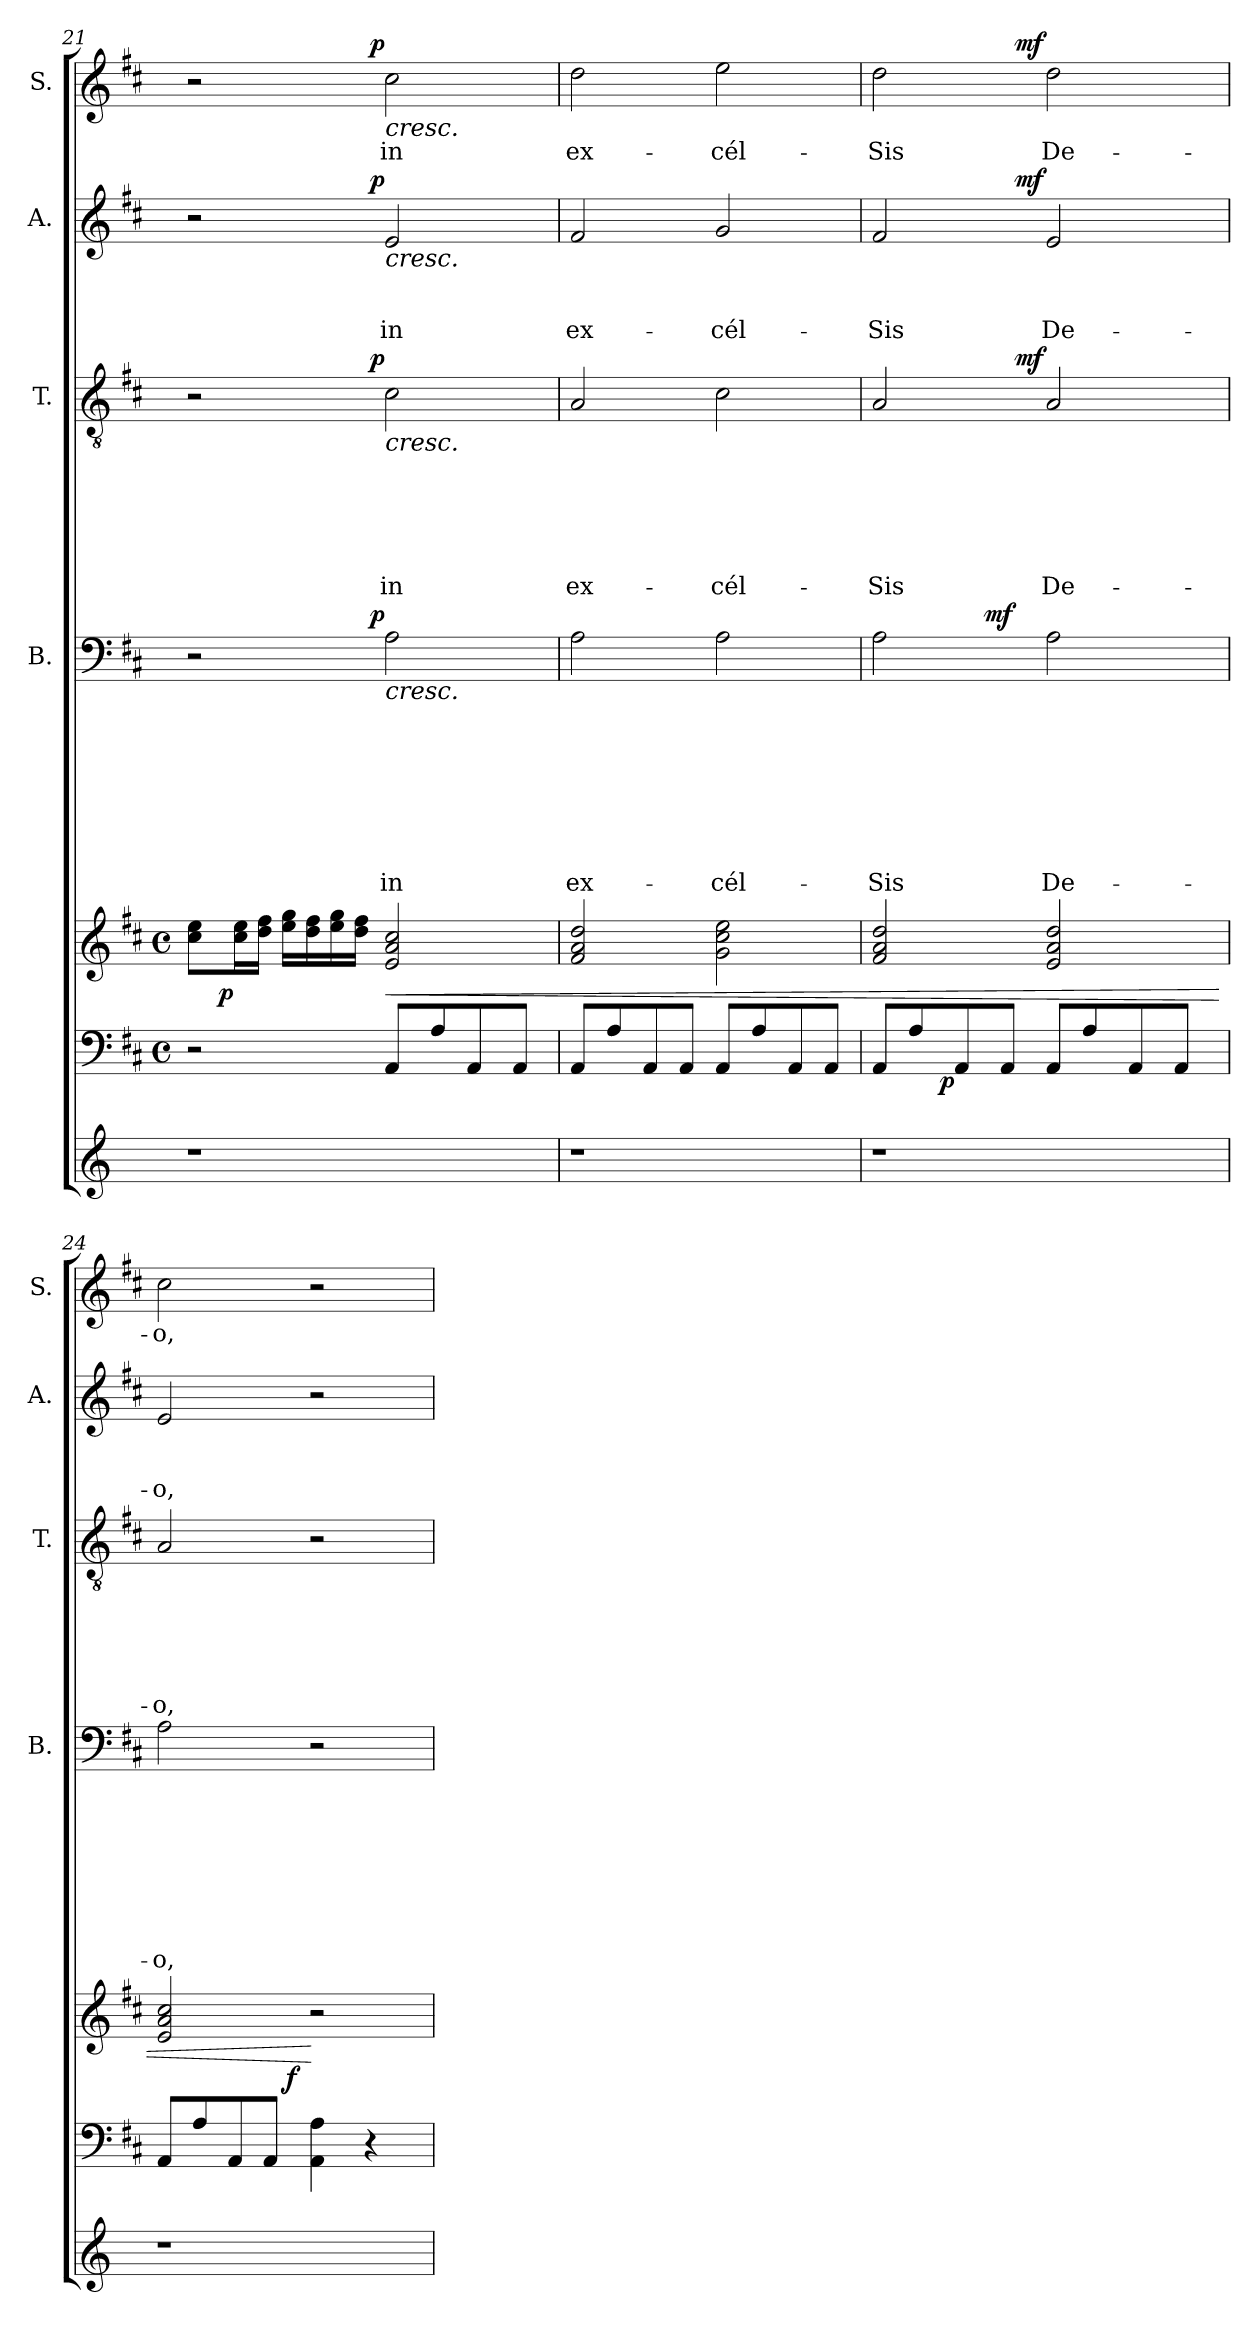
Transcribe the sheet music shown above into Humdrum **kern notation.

**kern	**kern	**dynam	**kern	**dynam	**kern	**text	**text	**text	**text	**text	**text	**text	**text	**dynam	**kern	**text	**text	**text	**text	**text	**text	**dynam	**kern	**text	**text	**text	**dynam	**kern	**text	**dynam
*part7	*part6	*part6	*part5	*part5	*part4	*part4	*part4	*part4	*part4	*part4	*part4	*part4	*part4	*part4	*part3	*part3	*part3	*part3	*part3	*part3	*part3	*part3	*part2	*part2	*part2	*part2	*part2	*part1	*part1	*part1
*staff7	*staff6	*staff6	*staff5	*staff5	*staff4	*staff4	*staff4	*staff4	*staff4	*staff4	*staff4	*staff4	*staff4	*staff4	*staff3	*staff3	*staff3	*staff3	*staff3	*staff3	*staff3	*staff3	*staff2	*staff2	*staff2	*staff2	*staff2	*staff1	*staff1	*staff1
*	*	*	*	*	*I"B.	*	*	*	*	*	*	*	*	*	*I"T.	*	*	*	*	*	*	*	*I"A.	*	*	*	*	*I"S.	*	*
*	*	*	*	*	*I'B.	*	*	*	*	*	*	*	*	*	*I'T.	*	*	*	*	*	*	*	*I'A.	*	*	*	*	*I'S.	*	*
!!LO:PB:g=z
*clefG2	*clefF4	*	*clefG2	*	*clefF4	*	*	*	*	*	*	*	*	*	*clefGv2	*	*	*	*	*	*	*	*clefG2	*	*	*	*	*clefG2	*	*
*	*ITrd1c2	*	*ITrd1c2	*	*ITrd1c2	*	*	*	*	*	*	*	*	*	*ITrd1c2	*	*	*	*	*	*	*	*ITrd1c2	*	*	*	*	*ITrd1c2	*	*
*k[]	*k[]	*	*k[]	*	*k[]	*	*	*	*	*	*	*	*	*	*k[]	*	*	*	*	*	*	*	*k[]	*	*	*	*	*k[]	*	*
*C:	*C:	*	*C:	*	*C:	*	*	*	*	*	*	*	*	*	*C:	*	*	*	*	*	*	*	*C:	*	*	*	*	*C:	*	*
*	*M4/4	*	*M4/4	*	*	*	*	*	*	*	*	*	*	*	*	*	*	*	*	*	*	*	*	*	*	*	*	*	*	*
*	*met(c)	*	*met(c)	*	*	*	*	*	*	*	*	*	*	*	*	*	*	*	*	*	*	*	*	*	*	*	*	*	*	*
=21	=21	=21	=21	=21	=21	=21	=21	=21	=21	=21	=21	=21	=21	=21	=21	=21	=21	=21	=21	=21	=21	=21	=21	=21	=21	=21	=21	=21	=21	=21
*	*	*	*^	*	*^	*	*	*	*	*	*	*	*	*	*^	*	*	*	*	*	*	*	*^	*	*	*	*	*^	*	*
1r	2r	.	8b\ 8dd\L	16.ryy	.	2r	4...ryy	.	.	.	.	.	.	.	.	.	2r	4...ryy	.	.	.	.	.	.	.	2r	4...ryy	.	.	.	.	2r	4...ryy	.	.
!	!	!	!	!	!LO:DY:b	!	!	!	!	!	!	!	!	!	!	!	!	!	!	!	!	!	!	!	!	!	!	!	!	!	!	!	!	!	!
.	.	.	.	2ryy	p	.	.	.	.	.	.	.	.	.	.	.	.	.	.	.	.	.	.	.	.	.	.	.	.	.	.	.	.	.	.
.	.	.	16b\ 16dd\L	.	.	.	.	.	.	.	.	.	.	.	.	.	.	.	.	.	.	.	.	.	.	.	.	.	.	.	.	.	.	.	.
.	.	.	16cc\ 16ee\JJ	.	.	.	.	.	.	.	.	.	.	.	.	.	.	.	.	.	.	.	.	.	.	.	.	.	.	.	.	.	.	.	.
.	.	.	16dd\ 16ff\LL	.	.	.	.	.	.	.	.	.	.	.	.	.	.	.	.	.	.	.	.	.	.	.	.	.	.	.	.	.	.	.	.
.	.	.	16cc\ 16ee\	.	.	.	.	.	.	.	.	.	.	.	.	.	.	.	.	.	.	.	.	.	.	.	.	.	.	.	.	.	.	.	.
.	.	.	16dd\ 16ff\	.	.	.	.	.	.	.	.	.	.	.	.	.	.	.	.	.	.	.	.	.	.	.	.	.	.	.	.	.	.	.	.
.	.	.	16cc\ 16ee\JJ	.	.	.	.	.	.	.	.	.	.	.	.	.	.	.	.	.	.	.	.	.	.	.	.	.	.	.	.	.	.	.	.
!	!	!	!	!	!	!	!	!	!	!	!	!	!	!	!	!LO:DY:a	!	!	!	!	!	!	!	!	!LO:DY:a	!	!	!	!	!	!LO:DY:a	!	!	!	!LO:DY:a
.	.	.	.	.	.	.	2ryy	.	.	.	.	.	.	.	.	p	.	2ryy	.	.	.	.	.	.	p	.	2ryy	.	.	.	p	.	2ryy	.	p
!	!	!	!	!	!LO:HP:b	!	!	!	!	!	!	!	!	!	!LO:LY:b	!LO:HP:b	!	!	!	!	!	!	!	!LO:LY:b	!LO:HP:b	!	!	!	!	!LO:LY:b	!LO:HP:b	!	!	!LO:LY:b	!LO:HP:b
.	8GG/L	.	2d/ 2g/ 2b/	.	<	2G\	.	.	.	.	.	.	.	.	in	<	2B\	.	.	.	.	.	.	in	<	2d/	.	.	.	in	<	2b\	.	in	<
.	.	.	.	4ryy	.	.	.	.	.	.	.	.	.	.	.	.	.	.	.	.	.	.	.	.	.	.	.	.	.	.	.	.	.	.	.
.	8G/	.	.	.	.	.	.	.	.	.	.	.	.	.	.	.	.	.	.	.	.	.	.	.	.	.	.	.	.	.	.	.	.	.	.
.	8GG/	.	.	.	.	.	.	.	.	.	.	.	.	.	.	.	.	.	.	.	.	.	.	.	.	.	.	.	.	.	.	.	.	.	.
.	.	.	.	8ryy	.	.	.	.	.	.	.	.	.	.	.	.	.	.	.	.	.	.	.	.	.	.	.	.	.	.	.	.	.	.	.
.	8GG/J	.	.	.	.	.	.	.	.	.	.	.	.	.	.	.	.	.	.	.	.	.	.	.	.	.	.	.	.	.	.	.	.	.	.
.	.	.	.	32ryy	.	.	32ryy	.	.	.	.	.	.	.	.	.	.	32ryy	.	.	.	.	.	.	.	.	32ryy	.	.	.	.	.	32ryy	.	.
=22	=22	=22	=22	=22	=22	=22	=22	=22	=22	=22	=22	=22	=22	=22	=22	=22	=22	=22	=22	=22	=22	=22	=22	=22	=22	=22	=22	=22	=22	=22	=22	=22	=22	=22	=22
!	!	!	!	!	!	!	!	!	!	!	!	!	!	!	!LO:LY:b	!	!	!	!	!	!	!	!	!LO:LY:b	!	!	!	!	!	!LO:LY:b	!	!	!	!LO:LY:b	!
*	*	*	*v	*v	*	*	*	*	*	*	*	*	*	*	*	*	*v	*v	*	*	*	*	*	*	*	*v	*v	*	*	*	*	*v	*v	*	*
*	*	*	*	*	*v	*v	*	*	*	*	*	*	*	*	*	*	*	*	*	*	*	*	*	*	*	*	*	*	*	*	*
1r	8GG/L	.	2e/ 2g/ 2cc/	.	2G\	.	.	.	.	.	.	.	ex-	.	2G/	.	.	.	.	.	ex-	.	2e/	.	.	ex-	.	2cc\	ex-	.
.	8G/	.	.	.	.	.	.	.	.	.	.	.	.	.	.	.	.	.	.	.	.	.	.	.	.	.	.	.	.	.
.	8GG/	.	.	.	.	.	.	.	.	.	.	.	.	.	.	.	.	.	.	.	.	.	.	.	.	.	.	.	.	.
.	8GG/J	.	.	.	.	.	.	.	.	.	.	.	.	.	.	.	.	.	.	.	.	.	.	.	.	.	.	.	.	.
!	!	!	!	!	!	!	!	!	!	!	!	!	!LO:LY:b	!	!	!	!	!	!	!	!LO:LY:b	!	!	!	!	!LO:LY:b	!	!	!LO:LY:b	!
.	8GG/L	.	2f\ 2b\ 2dd\	.	2G\	.	.	.	.	.	.	.	-cél-	.	2B\	.	.	.	.	.	-cél-	.	2f/	.	.	-cél-	.	2dd\	-cél-	.
.	8G/	.	.	.	.	.	.	.	.	.	.	.	.	.	.	.	.	.	.	.	.	.	.	.	.	.	.	.	.	.
.	8GG/	.	.	.	.	.	.	.	.	.	.	.	.	.	.	.	.	.	.	.	.	.	.	.	.	.	.	.	.	.
.	8GG/J	.	.	.	.	.	.	.	.	.	.	.	.	.	.	.	.	.	.	.	.	.	.	.	.	.	.	.	.	.
=23	=23	=23	=23	=23	=23	=23	=23	=23	=23	=23	=23	=23	=23	=23	=23	=23	=23	=23	=23	=23	=23	=23	=23	=23	=23	=23	=23	=23	=23	=23
!	!	!	!	!	!	!	!	!	!	!	!	!	!LO:LY:b	!	!	!	!	!	!	!	!LO:LY:b	!	!	!	!	!LO:LY:b	!	!	!LO:LY:b	!
*	*^	*	*	*	*^	*	*	*	*	*	*	*	*	*	*^	*	*	*	*	*	*	*	*^	*	*	*	*	*^	*	*
1r	8GG/L	8..ryy	.	2e/ 2g/ 2cc/	.	2G\	4ryy	.	.	.	.	.	.	.	-Sis	.	2G/	4ryy	.	.	.	.	.	-Sis	.	2e/	4ryy	.	.	-Sis	.	2cc\	4ryy	-Sis	.
.	8G/	.	.	.	.	.	.	.	.	.	.	.	.	.	.	.	.	.	.	.	.	.	.	.	.	.	.	.	.	.	.	.	.	.	.
!	!	!	!LO:DY:b	!	!	!	!	!	!	!	!	!	!	!	!	!	!	!	!	!	!	!	!	!	!	!	!	!	!	!	!	!	!	!	!
.	.	2ryy	p	.	.	.	.	.	.	.	.	.	.	.	.	.	.	.	.	.	.	.	.	.	.	.	.	.	.	.	.	.	.	.	.
.	8GG/	.	.	.	.	.	16.ryy	.	.	.	.	.	.	.	.	.	.	8ryy	.	.	.	.	.	.	.	.	8ryy	.	.	.	.	.	8ryy	.	.
!	!	!	!	!	!	!	!	!	!	!	!	!	!	!	!	!LO:DY:a	!	!	!	!	!	!	!	!	!	!	!	!	!	!	!	!	!	!	!
.	.	.	.	.	.	.	2ryy	.	.	.	.	.	.	.	.	mf	.	.	.	.	.	.	.	.	.	.	.	.	.	.	.	.	.	.	.
.	8GG/J	.	.	.	.	.	.	.	.	.	.	.	.	.	.	.	.	32ryy	.	.	.	.	.	.	.	.	32ryy	.	.	.	.	.	32ryy	.	.
!	!	!	!	!	!	!	!	!	!	!	!	!	!	!	!	!	!	!	!	!	!	!	!	!	!LO:DY:a	!	!	!	!	!	!LO:DY:a	!	!	!	!LO:DY:a
.	.	.	.	.	.	.	.	.	.	.	.	.	.	.	.	.	.	2ryy	.	.	.	.	.	.	mf	.	2ryy	.	.	.	mf	.	2ryy	.	mf
!	!	!	!	!	!	!	!	!	!	!	!	!	!	!	!LO:LY:b	!	!	!	!	!	!	!	!	!LO:LY:b	!	!	!	!	!	!LO:LY:b	!	!	!	!LO:LY:b	!
.	8GG/L	.	.	2d/ 2g/ 2cc/	.	2G\	.	.	.	.	.	.	.	.	De-	[	2G/	.	.	.	.	.	.	De-	[	2d/	.	.	.	De-	[	2cc\	.	De-	[
.	8G/	.	.	.	.	.	.	.	.	.	.	.	.	.	.	.	.	.	.	.	.	.	.	.	.	.	.	.	.	.	.	.	.	.	.
.	.	4ryy	.	.	.	.	.	.	.	.	.	.	.	.	.	.	.	.	.	.	.	.	.	.	.	.	.	.	.	.	.	.	.	.	.
.	8GG/	.	.	.	.	.	.	.	.	.	.	.	.	.	.	.	.	.	.	.	.	.	.	.	.	.	.	.	.	.	.	.	.	.	.
.	.	.	.	.	.	.	8ryy	.	.	.	.	.	.	.	.	.	.	.	.	.	.	.	.	.	.	.	.	.	.	.	.	.	.	.	.
.	8GG/J	.	.	.	.	.	.	.	.	.	.	.	.	.	.	.	.	.	.	.	.	.	.	.	.	.	.	.	.	.	.	.	.	.	.
.	.	.	.	.	.	.	.	.	.	.	.	.	.	.	.	.	.	16.ryy	.	.	.	.	.	.	.	.	16.ryy	.	.	.	.	.	16.ryy	.	.
.	.	32ryy	.	.	.	.	32ryy	.	.	.	.	.	.	.	.	.	.	.	.	.	.	.	.	.	.	.	.	.	.	.	.	.	.	.	.
=24	=24	=24	=24	=24	=24	=24	=24	=24	=24	=24	=24	=24	=24	=24	=24	=24	=24	=24	=24	=24	=24	=24	=24	=24	=24	=24	=24	=24	=24	=24	=24	=24	=24	=24	=24
!	!	!	!	!	!	!	!	!	!	!	!	!	!	!	!LO:LY:b	!	!	!	!	!	!	!	!	!LO:LY:b	!	!	!	!	!	!LO:LY:b	!	!	!	!LO:LY:b	!
*	*	*	*	*	*	*v	*v	*	*	*	*	*	*	*	*	*	*	*	*	*	*	*	*	*	*	*v	*v	*	*	*	*	*v	*v	*	*
*	*	*	*	*	*	*	*	*	*	*	*	*	*	*	*	*v	*v	*	*	*	*	*	*	*	*	*	*	*	*	*	*	*
1r	8GG/L	4..ryy	.	2d/ 2g/ 2b/	.	2G\	.	.	.	.	.	.	.	-o,	.	2G/	.	.	.	.	.	-o,	.	2d/	.	.	-o,	.	2b\	-o,	.
.	8G/	.	.	.	.	.	.	.	.	.	.	.	.	.	.	.	.	.	.	.	.	.	.	.	.	.	.	.	.	.	.
.	8GG/	.	.	.	.	.	.	.	.	.	.	.	.	.	.	.	.	.	.	.	.	.	.	.	.	.	.	.	.	.	.
.	8GG/J	.	.	.	.	.	.	.	.	.	.	.	.	.	.	.	.	.	.	.	.	.	.	.	.	.	.	.	.	.	.
!	!	!	!LO:DY:a	!	!	!	!	!	!	!	!	!	!	!	!	!	!	!	!	!	!	!	!	!	!	!	!	!	!	!	!
.	.	2ryy	f	.	.	.	.	.	.	.	.	.	.	.	.	.	.	.	.	.	.	.	.	.	.	.	.	.	.	.	.
.	4GG\ 4G\	.	.	2r	[	2r	.	.	.	.	.	.	.	.	.	2r	.	.	.	.	.	.	.	2r	.	.	.	.	2r	.	.
.	4r	.	.	.	.	.	.	.	.	.	.	.	.	.	.	.	.	.	.	.	.	.	.	.	.	.	.	.	.	.	.
.	.	16ryy	.	.	.	.	.	.	.	.	.	.	.	.	.	.	.	.	.	.	.	.	.	.	.	.	.	.	.	.	.
*	*v	*v	*	*	*	*	*	*	*	*	*	*	*	*	*	*	*	*	*	*	*	*	*	*	*	*	*	*	*	*	*
=	=	=	=	=	=	=	=	=	=	=	=	=	=	=	=	=	=	=	=	=	=	=	=	=	=	=	=	=	=	=
*-	*-	*-	*-	*-	*-	*-	*-	*-	*-	*-	*-	*-	*-	*-	*-	*-	*-	*-	*-	*-	*-	*-	*-	*-	*-	*-	*-	*-	*-	*-
